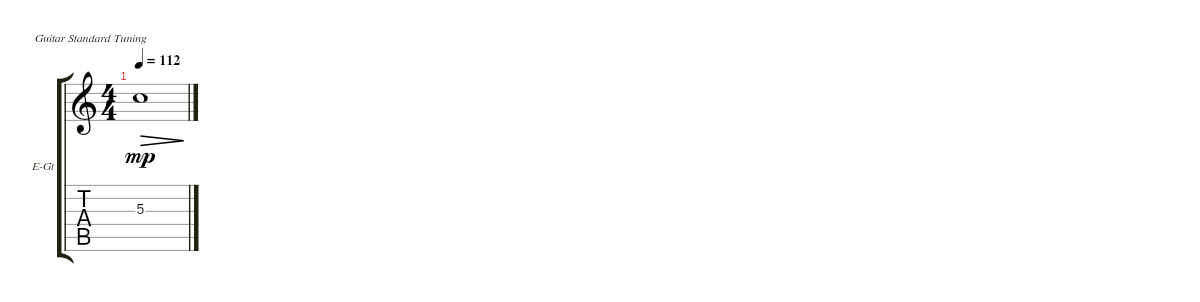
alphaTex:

\defaultSystemsLayout 4
\bracketExtendMode groupsimilarinstruments
\firstSystemTrackNameOrientation horizontal
\otherSystemsTrackNameOrientation horizontal
\track ("Electric Guitar" "E-Gt") {instrument overdrivenguitar}
\staff {score tabs}
\tuning (E4 B3 G3 D3 A2 E2)
\ts (4 4)
\tempo 112
\clef g2
\ks c
5.3{t}.1{dec dy mp}
